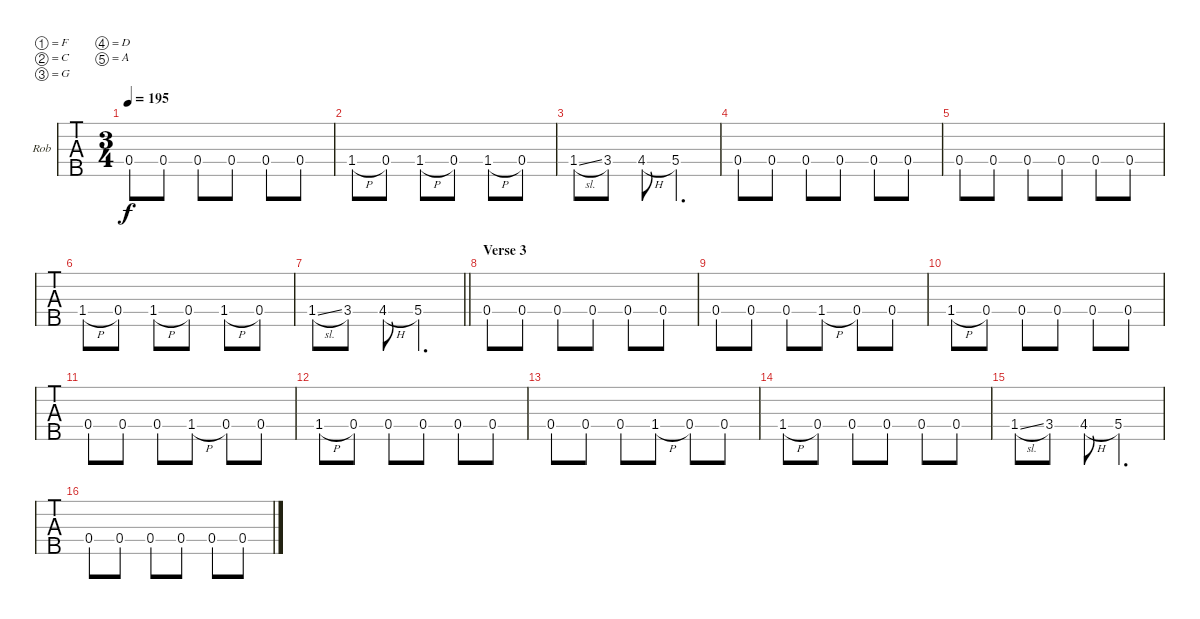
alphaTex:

\bracketExtendMode groupsimilarinstruments
\firstSystemTrackNameOrientation horizontal
\otherSystemsTrackNameOrientation horizontal
\track ("Bass" "Rob") {instrument electricbassfinger}
\staff {tabs}
\tuning (F2 C2 G1 D1 A0)
\ts (3 4)
\tempo 195
\clef f4
\ks c
0.4.8{dy f} 0.4.8 0.4.8 0.4.8 0.4.8 0.4.8 |
1.4{h}.8 0.4.8 1.4{h}.8 0.4.8 1.4{h}.8 0.4.8 |
1.4{sl}.8 3.4.8 4.4{h}.8 5.4.4{d} |
0.4.8 0.4.8 0.4.8 0.4.8 0.4.8 0.4.8 |
0.4.8 0.4.8 0.4.8 0.4.8 0.4.8 0.4.8 |
1.4{h}.8 0.4.8 1.4{h}.8 0.4.8 1.4{h}.8 0.4.8 |
\barLineRight lightlight
1.4{sl}.8 3.4.8 4.4{h}.8 5.4.4{d} |
\section ("" "Verse 3")
0.4.8 0.4.8 0.4.8 0.4.8 0.4.8 0.4.8 |
0.4.8 0.4.8 0.4.8 1.4{h}.8 0.4.8 0.4.8 |
1.4{h}.8 0.4.8 0.4.8 0.4.8 0.4.8 0.4.8 |
0.4.8 0.4.8 0.4.8 1.4{h}.8 0.4.8 0.4.8 |
1.4{h}.8 0.4.8 0.4.8 0.4.8 0.4.8 0.4.8 |
0.4.8 0.4.8 0.4.8 1.4{h}.8 0.4.8 0.4.8 |
1.4{h}.8 0.4.8 0.4.8 0.4.8 0.4.8 0.4.8 |
1.4{sl}.8 3.4.8 4.4{h}.8 5.4.4{d} |
0.4.8 0.4.8 0.4.8 0.4.8 0.4.8 0.4.8
